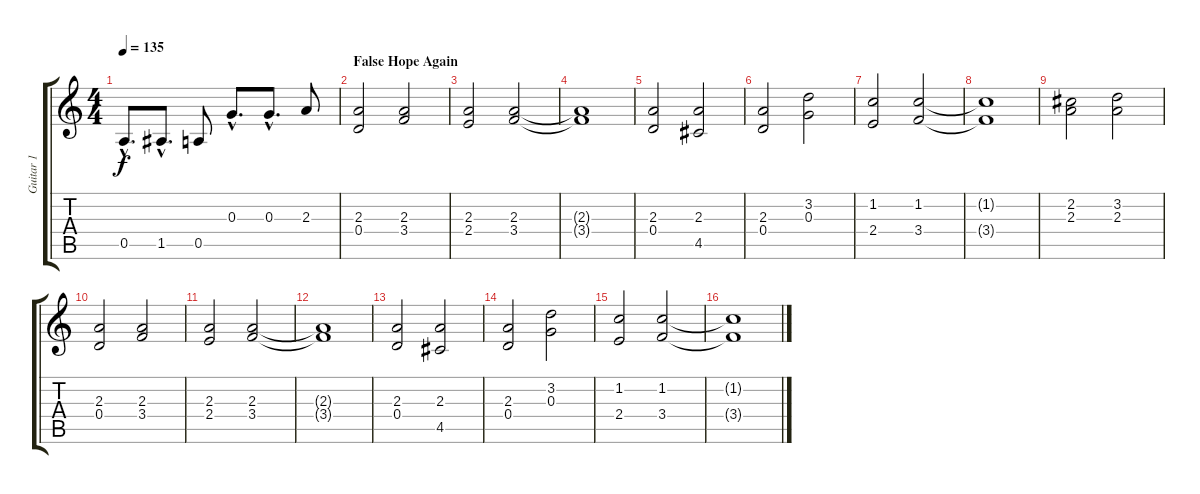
\track ("Guitar 1" "Guitar 1") {instrument distortionguitar}
\staff {score tabs}
\tuning (E4 B3 G3 D3 A2 E2) {hide}
\ts (4 4)
\tempo 135
\clef g2
\ks c
0.5{hac}.8{d dy f} 1.5{hac}.8{d} 0.5.8 0.3{hac}.8{d} 0.3{hac}.8{d} 2.3.8 |
\section ("" "False Hope Again")
(2.3 0.4).2 (2.3 3.4).2 |
(2.3 2.4).2 (2.3 3.4).2 |
(2.3{t} 3.4{t}).1 |
(2.3 0.4).2 (2.3 4.5).2 |
(2.3 0.4).2 (3.2 0.3).2 |
(1.2 2.4).2 (1.2 3.4).2 |
(1.2{t} 3.4{t}).1 |
(2.2 2.3).2 (3.2 2.3).2 |
(2.3 0.4).2 (2.3 3.4).2 |
(2.3 2.4).2 (2.3 3.4).2 |
(2.3{t} 3.4{t}).1 |
(2.3 0.4).2 (2.3 4.5).2 |
(2.3 0.4).2 (3.2 0.3).2 |
(1.2 2.4).2 (1.2 3.4).2 |
(1.2{t} 3.4{t}).1
